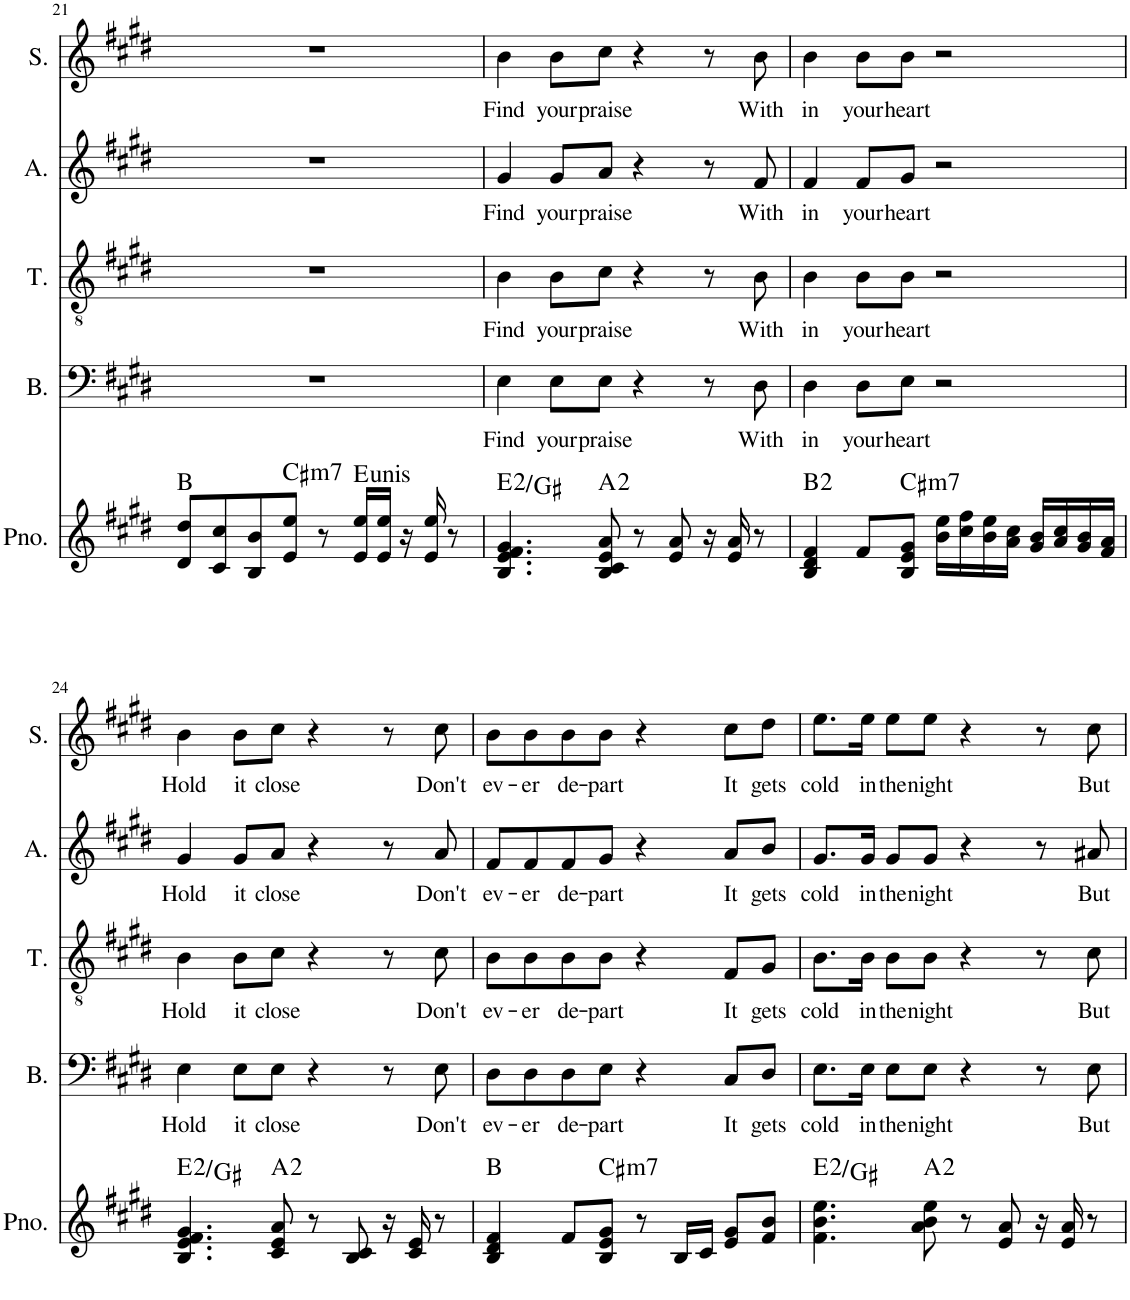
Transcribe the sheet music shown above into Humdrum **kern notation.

**kern	**harte	**kern	**text	**kern	**text	**kern	**text	**kern	**text
*part5	*part5	*part4	*part4	*part3	*part3	*part2	*part2	*part1	*part1
*staff5	*	*staff4	*staff4	*staff3	*staff3	*staff2	*staff2	*staff1	*staff1
*I"Piano	*	*I"Bass	*	*I"Tenor	*	*I"Alto	*	*I"Soprano	*
*I'Pno.	*	*I'B.	*	*I'T.	*	*I'A.	*	*I'S.	*
!!LO:PB:g=z
*clefG2	*	*clefF4	*	*clefGv2	*	*clefG2	*	*clefG2	*
*k[f#c#g#d#]	*	*k[f#c#g#d#]	*	*k[f#c#g#d#]	*	*k[f#c#g#d#]	*	*k[f#c#g#d#]	*
*M4/4	*	*M4/4	*	*M4/4	*	*M4/4	*	*M4/4	*
=21	=21	=21	=21	=21	=21	=21	=21	=21	=21
8d#/ 8dd#/L	B:maj	1r	.	1r	.	1r	.	1r	.
8c#/ 8cc#/	.	.	.	.	.	.	.	.	.
8B/ 8b/	.	.	.	.	.	.	.	.	.
!	!LO:H:kt=m7	!	!	!	!	!	!	!	!
8e/ 8ee/J	C#:min7	.	.	.	.	.	.	.	.
8r	.	.	.	.	.	.	.	.	.
!	!LO:H:kt=unis	!	!	!	!	!	!	!	!
16e/ 16ee/LL	.	.	.	.	.	.	.	.	.
16e/ 16ee/JJ	.	.	.	.	.	.	.	.	.
16r	.	.	.	.	.	.	.	.	.
16e/ 16ee/	.	.	.	.	.	.	.	.	.
8r	.	.	.	.	.	.	.	.	.
=22	=22	=22	=22	=22	=22	=22	=22	=22	=22
!	!	!	!LO:LY:b	!	!LO:LY:b	!	!LO:LY:b	!	!LO:LY:b
4.B/ 4.e/ 4.f#/ 4.g#/	E:maj(2)/3	4E\	Find	4B\	Find	4g#/	Find	4b\	Find
!	!	!	!LO:LY:b	!	!LO:LY:b	!	!LO:LY:b	!	!LO:LY:b
.	.	8E\L	your	8B\L	your	8g#/L	your	8b\L	your
!	!	!	!LO:LY:b	!	!LO:LY:b	!	!LO:LY:b	!	!LO:LY:b
8B/ 8c#/ 8e/ 8a/	A:maj(2)	8E\J	praise	8c#\J	praise	8a/J	praise	8cc#\J	praise
8r	.	4r	.	4r	.	4r	.	4r	.
8e/ 8a/	.	.	.	.	.	.	.	.	.
16r	.	8r	.	8r	.	8r	.	8r	.
16e/ 16a/	.	.	.	.	.	.	.	.	.
!	!	!	!LO:LY:b	!	!LO:LY:b	!	!LO:LY:b	!	!LO:LY:b
8r	.	8D#\	With	8B\	With	8f#/	With	8b\	With
=23	=23	=23	=23	=23	=23	=23	=23	=23	=23
!	!	!	!LO:LY:b	!	!LO:LY:b	!	!LO:LY:b	!	!LO:LY:b
4B/ 4d#/ 4f#/	B:maj(2)	4D#\	in	4B\	in	4f#/	in	4b\	in
!	!	!	!LO:LY:b	!	!LO:LY:b	!	!LO:LY:b	!	!LO:LY:b
8f#/L	.	8D#\L	your	8B\L	your	8f#/L	your	8b\L	your
!	!LO:H:kt=m7	!	!LO:LY:b	!	!LO:LY:b	!	!LO:LY:b	!	!LO:LY:b
8B/ 8e/ 8g#/J	C#:min7	8E\J	heart	8B\J	heart	8g#/J	heart	8b\J	heart
16b\ 16ee\LL	.	2r	.	2r	.	2r	.	2r	.
16cc#\ 16ff#\	.	.	.	.	.	.	.	.	.
16b\ 16ee\	.	.	.	.	.	.	.	.	.
16a\ 16cc#\JJ	.	.	.	.	.	.	.	.	.
16g#/ 16b/LL	.	.	.	.	.	.	.	.	.
16a/ 16cc#/	.	.	.	.	.	.	.	.	.
16g#/ 16b/	.	.	.	.	.	.	.	.	.
16f#/ 16a/JJ	.	.	.	.	.	.	.	.	.
!!LO:LB:g=z
=24	=24	=24	=24	=24	=24	=24	=24	=24	=24
!	!	!	!LO:LY:b	!	!LO:LY:b	!	!LO:LY:b	!	!LO:LY:b
4.B/ 4.e/ 4.f#/ 4.g#/	E:maj(2)/3	4E\	Hold	4B\	Hold	4g#/	Hold	4b\	Hold
!	!	!	!LO:LY:b	!	!LO:LY:b	!	!LO:LY:b	!	!LO:LY:b
.	.	8E\L	it	8B\L	it	8g#/L	it	8b\L	it
!	!	!	!LO:LY:b	!	!LO:LY:b	!	!LO:LY:b	!	!LO:LY:b
8c#/ 8e/ 8a/	A:maj(2)	8E\J	close	8c#\J	close	8a/J	close	8cc#\J	close
8r	.	4r	.	4r	.	4r	.	4r	.
8B/ 8c#/	.	.	.	.	.	.	.	.	.
16r	.	8r	.	8r	.	8r	.	8r	.
16c#/ 16e/	.	.	.	.	.	.	.	.	.
!	!	!	!LO:LY:b	!	!LO:LY:b	!	!LO:LY:b	!	!LO:LY:b
8r	.	8E\	Don't	8c#\	Don't	8a/	Don't	8cc#\	Don't
=25	=25	=25	=25	=25	=25	=25	=25	=25	=25
!	!	!	!LO:LY:b	!	!LO:LY:b	!	!LO:LY:b	!	!LO:LY:b
4B/ 4d#/ 4f#/	B:maj	8D#\L	ev-	8B\L	ev-	8f#/L	ev-	8b\L	ev-
!	!	!	!LO:LY:b	!	!LO:LY:b	!	!LO:LY:b	!	!LO:LY:b
.	.	8D#\	-er	8B\	-er	8f#/	-er	8b\	-er
!	!	!	!LO:LY:b	!	!LO:LY:b	!	!LO:LY:b	!	!LO:LY:b
8f#/L	.	8D#\	de-	8B\	de-	8f#/	de-	8b\	de-
!	!LO:H:kt=m7	!	!LO:LY:b	!	!LO:LY:b	!	!LO:LY:b	!	!LO:LY:b
8B/ 8e/ 8g#/J	C#:min7	8E\J	-part	8B\J	-part	8g#/J	-part	8b\J	-part
8r	.	4r	.	4r	.	4r	.	4r	.
16B/LL	.	.	.	.	.	.	.	.	.
16c#/JJ	.	.	.	.	.	.	.	.	.
!	!	!	!LO:LY:b	!	!LO:LY:b	!	!LO:LY:b	!	!LO:LY:b
8e/ 8g#/L	.	8C#/L	It	8F#/L	It	8a/L	It	8cc#\L	It
!	!	!	!LO:LY:b	!	!LO:LY:b	!	!LO:LY:b	!	!LO:LY:b
8f#/ 8b/J	.	8D#/J	gets	8G#/J	gets	8b/J	gets	8dd#\J	gets
=26	=26	=26	=26	=26	=26	=26	=26	=26	=26
!	!	!	!LO:LY:b	!	!LO:LY:b	!	!LO:LY:b	!	!LO:LY:b
4.f#\ 4.b\ 4.ee\	E:maj(2)/3	8.E\L	cold	8.B\L	cold	8.g#/L	cold	8.ee\L	cold
!	!	!	!LO:LY:b	!	!LO:LY:b	!	!LO:LY:b	!	!LO:LY:b
.	.	16E\Jk	in	16B\Jk	in	16g#/Jk	in	16ee\Jk	in
!	!	!	!LO:LY:b	!	!LO:LY:b	!	!LO:LY:b	!	!LO:LY:b
.	.	8E\L	the	8B\L	the	8g#/L	the	8ee\L	the
!	!	!	!LO:LY:b	!	!LO:LY:b	!	!LO:LY:b	!	!LO:LY:b
8a\ 8b\ 8ee\	A:maj(2)	8E\J	night	8B\J	night	8g#/J	night	8ee\J	night
8r	.	4r	.	4r	.	4r	.	4r	.
8e/ 8a/	.	.	.	.	.	.	.	.	.
16r	.	8r	.	8r	.	8r	.	8r	.
16e/ 16a/	.	.	.	.	.	.	.	.	.
!	!	!	!LO:LY:b	!	!LO:LY:b	!	!LO:LY:b	!	!LO:LY:b
8r	.	8E\	But	8c#\	But	8a#X/	But	8cc#\	But
=	=	=	=	=	=	=	=	=	=
*-	*-	*-	*-	*-	*-	*-	*-	*-	*-
